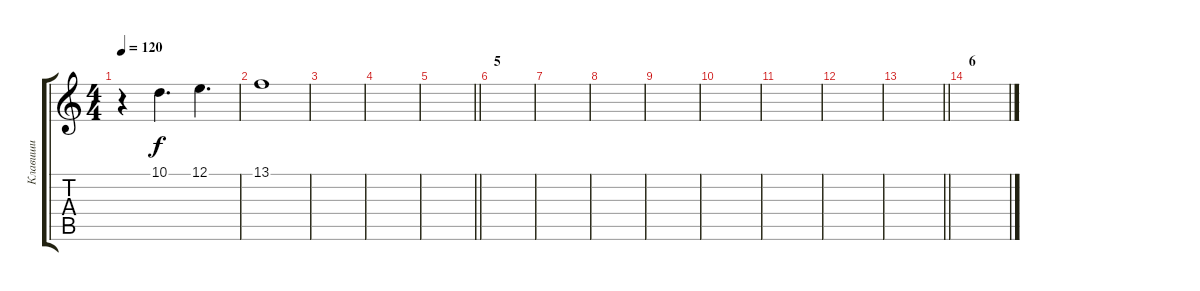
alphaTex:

\track ("Клавиши" "Клавиши") {instrument brightacousticpiano}
\staff {score tabs}
\tuning (E4 B3 G3 D3 A2 E2) {hide}
\ts (4 4)
\tempo 120
\clef g2
\ks c
r.4{dy f} 10.1.4{d} 12.1.4{d} |
13.1.1 |
|
|
\barLineRight lightlight
|
\section ("" "5")
|
|
|
|
|
|
|
\barLineRight lightlight
|
\section ("" "6")
